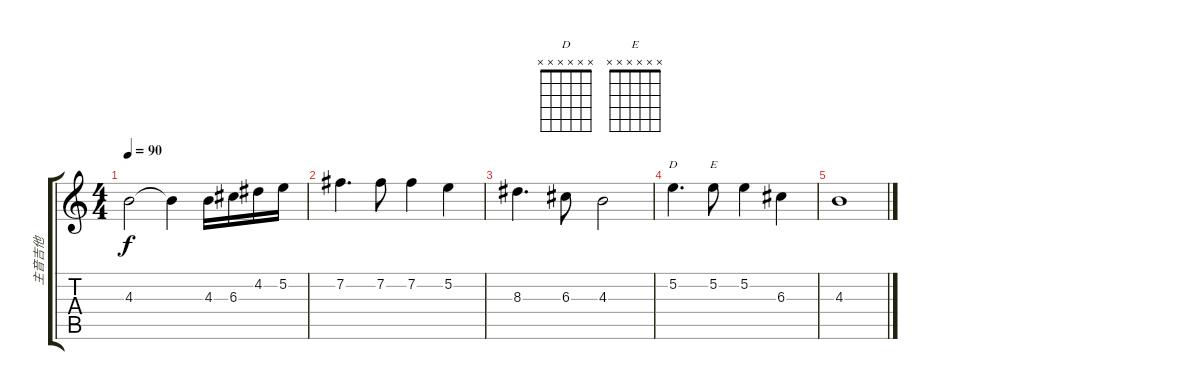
\track ("主音吉他" "主音吉他") {instrument distortionguitar}
\staff {score tabs}
\tuning (E4 B3 G3 D3 A2 E2) {hide}
\chord ("D" x x x x x x)
\chord ("E" x x x x x x)
\ts (4 4)
\tempo 90
\clef g2
\ks c
4.3.2{dy f} 4.3{t}.4 4.3.16 6.3.16 4.2.16 5.2.16 |
7.2.4{d} 7.2.8 7.2.4 5.2.4 |
8.3.4{d} 6.3.8 4.3.2 |
5.2.4{d ch "D"} 5.2.8{ch "E"} 5.2.4 6.3.4 |
4.3.1
